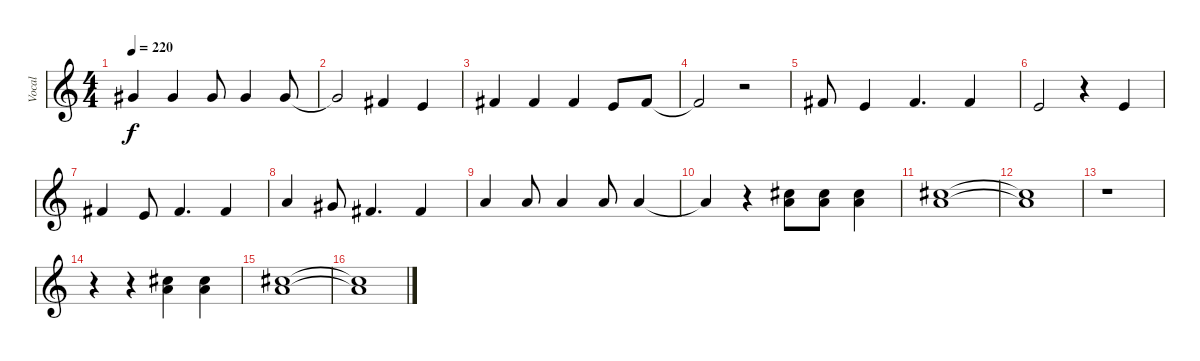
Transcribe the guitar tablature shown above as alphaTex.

\track ("Vocal" "Vocal") {instrument lead2sawtooth}
\staff {score}
\tuning (E4 B3 G3 D3 A2 E2) {hide}
\ts (4 4)
\tempo 220
\clef g2
\ks c
4.1.4{dy f} 4.1.4 4.1.8 4.1.4 4.1.8 |
4.1{t}.2 2.1.4 0.1.4 |
2.1.4 2.1.4 2.1.4 0.1.8 2.1.8 |
2.1{t}.2 r.2 |
2.1.8 0.1.4 2.1.4{d} 2.1.4 |
0.1.2 r.4 0.1.4 |
2.1.4 0.1.8 2.1.4{d} 2.1.4 |
5.1.4 4.1.8 2.1.4{d} 2.1.4 |
5.1.4 5.1.8 5.1.4 5.1.8 5.1.4 |
5.1{t}.4 r.4 (9.1 10.2).8 (9.1 10.2).8 (9.1 10.2).4 |
(9.1 10.2).1 |
(9.1{t} 10.2{t}).1 |
r.1 |
r.4 r.4 (9.1 10.2).4 (9.1 10.2).4 |
(9.1 10.2).1 |
(9.1{t} 10.2{t}).1
